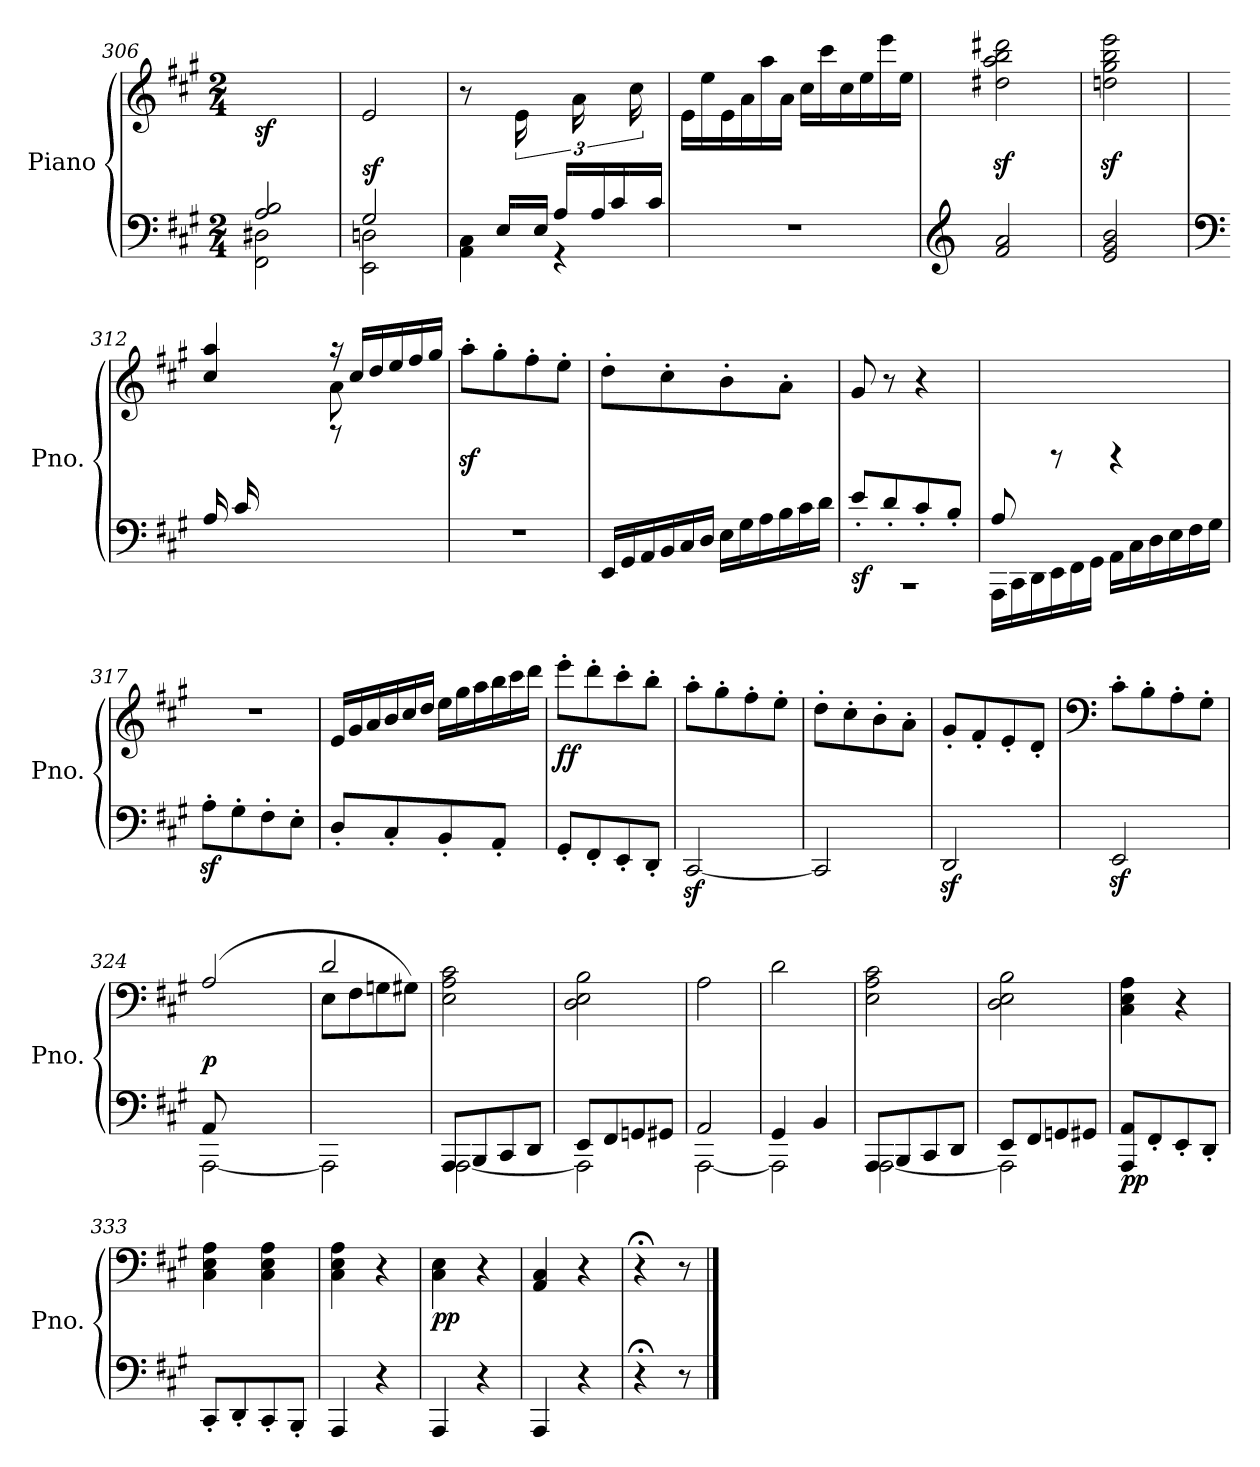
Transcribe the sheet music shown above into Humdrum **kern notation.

**kern	**kern	**dynam
*part1	*part1	*part1
*staff2	*staff1	*staff1/2
*I"Piano	*	*
*I'Pno.	*	*
*clefF4	*clefG2	*
*k[f#c#g#]	*k[f#c#g#]	*
*M2/4	*M2/4	*
=306	=306	=306
*^	*	*
!	!	!	!LO:DY:b
2A/ 2B/	2FF#\ 2D#X\	2ryy	sf
=307	=307	=307	=307
!	!	!	!LO:DY:a=2
2G#/	2EE\ 2Dn\	2e/	sf
=308	=308	=308	=308
8ryy	4AA\ 4C#\	8r	.
*Xtuplet	*	*	*
24E/LL	.	24ryy	.
*	*	*Xtuplet	*
24ryy	.	24e\	.
24E/JJ	.	12ryy	.
24A/LL	4rGG	.	.
24ryy	.	24a\	.
24A/	.	12ryy	.
24c#/	.	.	.
24ryy	.	24cc#\	.
24c#/JJ	.	24ryy	.
*v	*v	*	*
=309	=309	=309
2r	24e\LL	.
.	24ee\	.
.	24e\	.
.	24a\	.
.	24aa\	.
.	24a\JJ	.
.	24cc#\LL	.
.	24ccc#\	.
.	24cc#\	.
.	24ee\	.
.	24eee\	.
.	24ee\JJ	.
!!LO:LB:g=z
=310	=310	=310
*clefG2	*	*
2f#/ 2a/	2dd#X\z< 2aa\z< 2bb\z< 2ddd#X\z<	.
=311	=311	=311
2e/ 2g#/ 2b/	2ddn\z< 2gg#\z< 2bb\z< 2eee\z<	.
=312	=312	=312
*clefF4	*	*
*	*^	*
24A/LL	4cc#/ 4aa/	12ryy	.
24c#/	.	.	.
24%7ryy	.	24d\	.
.	.	24e\	.
.	.	24f#\	.
.	.	24g#\JJ	.
.	24raa	8a\	.
.	24cc#/LL	.	.
.	24dd/	.	.
8rccc	24ee/	8ryy	.
.	24ff#/	.	.
.	24gg#/JJ	.	.
*	*v	*v	*
=313	=313	=313
2r	8aaz<'\L	.
.	8gg#'\	.
.	8ff#'\	.
.	8ee'\J	.
=314	=314	=314
24EE/LL	8dd'\L	.
24GG#/	.	.
24AA/	.	.
24BB/	8cc#'\	.
24C#/	.	.
24D/JJ	.	.
24E\LL	8b'\	.
24G#\	.	.
24A\	.	.
24B\	8a'\J	.
24c#\	.	.
24d\JJ	.	.
!!LO:LB:g=z
=315	=315	=315
*^	*	*
!	!	!	!LO:DY:b=2
2rCC	8e'/L	8g#/	sf
.	8d'/	8r	.
.	8c#'/	4r	.
.	8B'/J	.	.
=316	=316	=316	=316
8A/	24AAA\LL	8ryy	.
.	24CC#\	.	.
.	24DD\	.	.
4.ryy	24EE\	8rBB	.
.	24FF#\	.	.
.	24GG#\JJ	.	.
.	24AA\LL	4rBB	.
.	24C#\	.	.
.	24D\	.	.
.	24E\	.	.
.	24F#\	.	.
.	24G#\JJ	.	.
*v	*v	*	*
=317	=317	=317
8Az>'\L	2r	.
8G#'\	.	.
8F#'\	.	.
8E'\J	.	.
=318	=318	=318
8D'/L	24e/LL	.
.	24g#/	.
.	24a/	.
8C#'/	24b/	.
.	24cc#/	.
.	24dd/JJ	.
8BB'/	24ee\LL	.
.	24gg#\	.
.	24aa\	.
8AA'/J	24bb\	.
.	24ccc#\	.
.	24ddd\JJ	.
!!LO:PB:g=z
=319	=319	=319
!	!	!LO:DY:b
8GG#'/L	8eee'\L	ff
8FF#'/	8ddd'\	.
8EE'/	8ccc#'\	.
8DD'/J	8bb'\J	.
=320	=320	=320
[2CC#z</	8aa'\L	.
.	8gg#'\	.
.	8ff#'\	.
.	8ee'\J	.
=321	=321	=321
2CC#/]	8dd'\L	.
.	8cc#'\	.
.	8b'\	.
.	8a'\J	.
=322	=322	=322
2DDz</	8g#'/L	.
.	8f#'/	.
.	8e'/	.
.	8d'/J	.
=323	=323	=323
*	*clefF4	*
2EEz</	8c#'\L	.
.	8B'\	.
.	8A'\	.
.	8G#'\J	.
=324	=324	=324
*^	*^	*
!	!	!	!	!LO:DY:b
(8AA/L	[2AAA\	(2A/	8ryy	p
4.ryy	.	.	8BB\	.
.	.	.	8C#\	.
.	.	.	8D\J	.
*v	*v	*	*	*
=325	=325	=325	=325
2AAA\]	2d/	8E\L	.
.	.	8F#\	.
.	.	8Gn\	.
.	.	8G#X\J)	.
*	*v	*v	*
!!LO:LB:g=z
=326	=326	=326
*^	*	*
8AAA/L	[2AAA\	2E\ 2A\ 2c#\	.
8BBB/	.	.	.
8CC#/	.	.	.
8DD/J	.	.	.
=327	=327	=327	=327
8EE/L	2AAA\]	2D\ 2E\ 2B\	.
8FF#/	.	.	.
8GGn/	.	.	.
8GG#X/J	.	.	.
=328	=328	=328	=328
2AA/	[2AAA\	2A\	.
=329	=329	=329	=329
4GG#/	2AAA\]	2d\	.
4BB/	.	.	.
=330	=330	=330	=330
8AAA/L	[2AAA\	2E\ 2A\ 2c#\	.
8BBB/	.	.	.
8CC#/	.	.	.
8DD/J	.	.	.
=331	=331	=331	=331
8EE/L	2AAA\]	2D\ 2E\ 2B\	.
8FF#/	.	.	.
8GGn/	.	.	.
8GG#X/J	.	.	.
*v	*v	*	*
=332	=332	=332
!	!	!LO:DY:b=2
8AAA/ 8AA/L	4C#\ 4E\ 4A\)	pp
8FF#'/	.	.
8EE'/	4r	.
8DD'/J	.	.
!!LO:LB:g=z
=333	=333	=333
8CC#'/L	4C#\ 4E\ 4A\	.
8DD'/	.	.
8CC#'/	4C#\ 4E\ 4A\	.
8BBB'/J	.	.
=334	=334	=334
4AAA/	4C#\ 4E\ 4A\	.
4r	4r	.
=335	=335	=335
!	!	!LO:DY:b
4AAA/	4C#\ 4E\	pp
4r	4r	.
=336	=336	=336
4AAA/	4AA/ 4C#/	.
4r	4r	.
=337	=337	=337
4r;<	4r;<	.
8r	8r	.
==	==	==
*-	*-	*-
